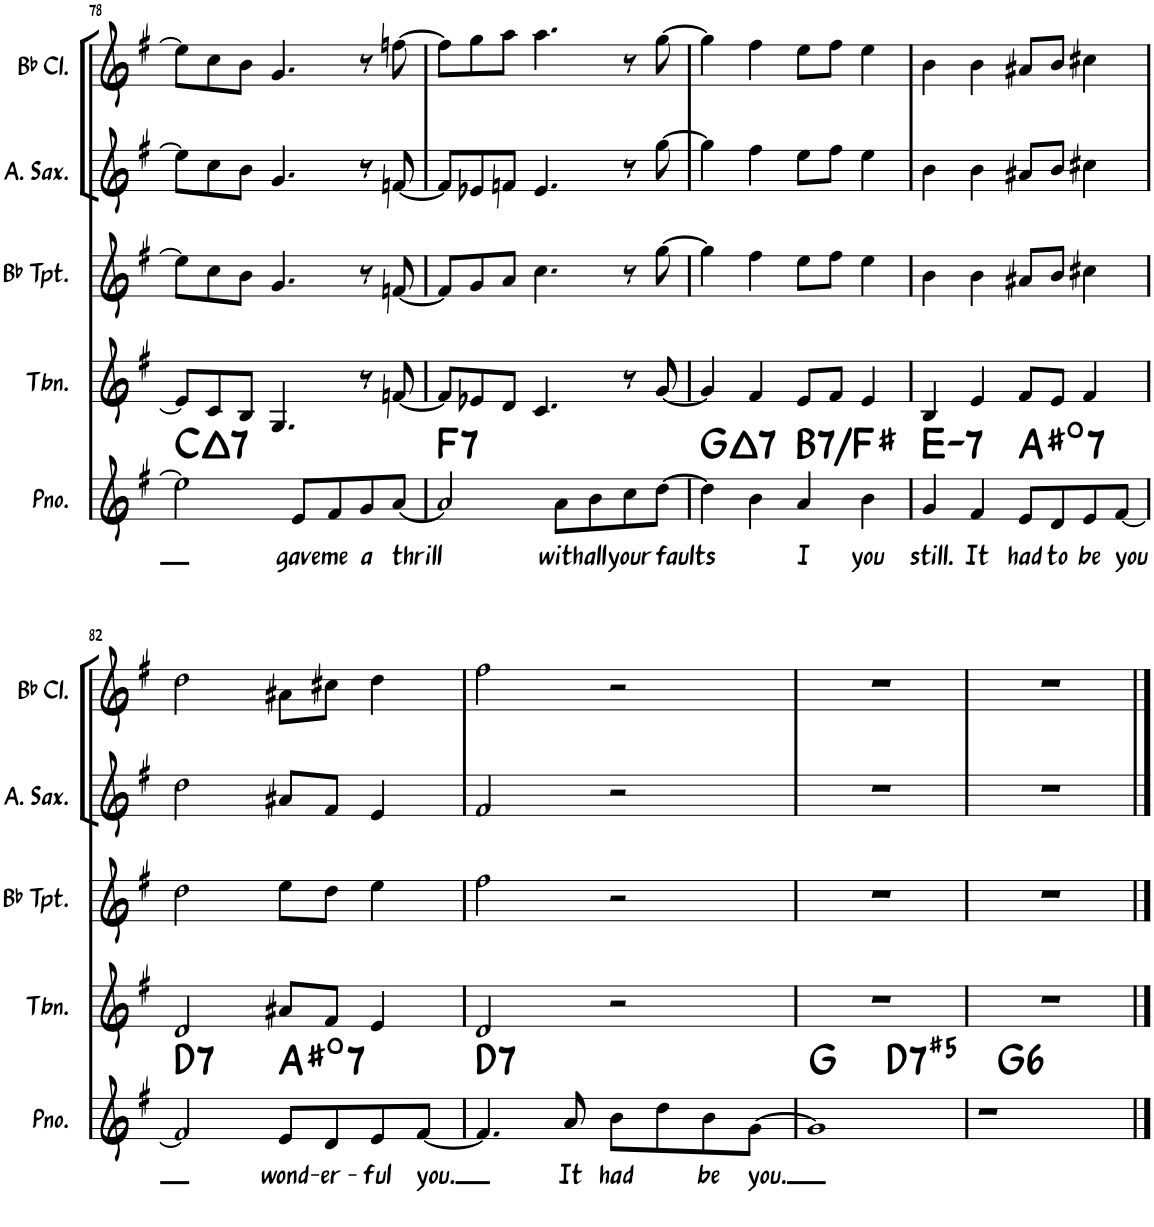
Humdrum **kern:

**kern	**text	**harte	**kern	**kern	**kern	**kern
*part5	*part5	*part5	*part4	*part3	*part2	*part1
*staff5	*staff5	*	*staff4	*staff3	*staff2	*staff1
*I"Piano	*	*	*I"Trombone	*I"Bb Trumpet	*I"Alto Saxophone	*I"Bb Clarinet
*I'Pno.	*	*	*I'Tbn.	*I'Bb Tpt.	*I'A. Sax.	*I'Bb Cl.
!!LO:PB:g=z
*clefG2	*	*	*clefG2	*clefG2	*clefG2	*clefG2
*	*	*	*	*ITrd1c2	*ITrd5c9	*ITrd1c2
*k[f#]	*	*	*k[f#]	*k[f#]	*k[f#]	*k[f#]
*M4/4	*	*	*M4/4	*M4/4	*M4/4	*M4/4
=78	=78	=78	=78	=78	=78	=78
!	!	!LO:H:kt=7	!	!	!	!
2ee\]	.	C:maj7	8e/L]	8ee\L]	8ee\L]	8ee\L]
.	.	.	8c/	8cc\	8cc\	8cc\
.	.	.	8B/J	8b\J	8b\J	8b\J
.	.	.	4.G/	4.g/	4.g/	4.g/
!	!LO:LY:b	!	!	!	!	!
8e/L	gave	.	.	.	.	.
!	!LO:LY:b	!	!	!	!	!
8f#/	me	.	.	.	.	.
!	!LO:LY:b	!	!	!	!	!
8g/	a	.	8r	8r	8r	8r
!	!LO:LY:b	!	!	!	!	!
[8a/J	thrill	.	[8fn/	[8fn/	[8fn/	[8ffn\
=79	=79	=79	=79	=79	=79	=79
!	!	!LO:H:kt=7	!	!	!	!
2a/]	.	F:7	8f/L]	8f/L]	8f/L]	8ff\L]
.	.	.	8e-X/	8g/	8e-X/	8gg\
.	.	.	8d/J	8a/J	8fn/J	8aa\J
.	.	.	4.c/	4.cc\	4.e-/	4.aa\
!	!LO:LY:b	!	!	!	!	!
8a\L	with	.	.	.	.	.
!	!LO:LY:b	!	!	!	!	!
8b\	all	.	.	.	.	.
!	!LO:LY:b	!	!	!	!	!
8cc\	your	.	8r	8r	8r	8r
!	!LO:LY:b	!	!	!	!	!
[8dd\J	faults	.	[8g/	[8gg\	[8gg\	[8gg\
=80	=80	=80	=80	=80	=80	=80
!	!	!LO:H:kt=7	!	!	!	!
4dd\]	.	G:maj7	4g/]	4gg\]	4gg\]	4gg\]
4b\	.	.	4f#/	4ff#\	4ff#\	4ff#\
!	!LO:LY:b	!LO:H:kt=7	!	!	!	!
4a/	I	B:7/5	8e/L	8ee\L	8ee\L	8ee\L
.	.	.	8f#/J	8ff#\J	8ff#\J	8ff#\J
!	!LO:LY:b	!	!	!	!	!
4b\	you	.	4e/	4ee\	4ee\	4ee\
=81	=81	=81	=81	=81	=81	=81
!	!LO:LY:b	!LO:H:kt=7	!	!	!	!
4g/	still.	E:min7	4B/	4b\	4b\	4b\
!	!LO:LY:b	!	!	!	!	!
4f#/	It	.	4e/	4b\	4b\	4b\
!	!LO:LY:b	!LO:H:kt=7	!	!	!	!
8e/L	had	A#:dim7	8f#/L	8a#X/L	8a#X/L	8a#X/L
!	!LO:LY:b	!	!	!	!	!
8d/	to	.	8e/J	8b/J	8b/J	8b/J
!	!LO:LY:b	!	!	!	!	!
8e/	be	.	4f#/	4cc#X\	4cc#X\	4cc#X\
!	!LO:LY:b	!	!	!	!	!
[8f#/J	you	.	.	.	.	.
!!LO:LB:g=z
=82	=82	=82	=82	=82	=82	=82
!	!	!LO:H:kt=7	!	!	!	!
2f#/]	.	D:7	2d/	2dd\	2dd\	2dd\
!	!LO:LY:b	!LO:H:kt=7	!	!	!	!
8e/L	wond-	A#:dim7	8a#X/L	8ee\L	8a#X/L	8a#X\L
!	!LO:LY:b	!	!	!	!	!
8d/	-er-	.	8f#/J	8dd\J	8f#/J	8cc#X\J
!	!LO:LY:b	!	!	!	!	!
8e/	-ful	.	4e/	4ee\	4e/	4dd\
!	!LO:LY:b	!	!	!	!	!
[8f#/J	you.	.	.	.	.	.
=83	=83	=83	=83	=83	=83	=83
!	!	!LO:H:kt=7	!	!	!	!
4.f#/]	.	D:7	2d/	2ff#\	2f#/	2ff#\
!	!LO:LY:b	!	!	!	!	!
8a/	It	.	.	.	.	.
!	!LO:LY:b	!	!	!	!	!
8b\L	had	.	2r	2r	2r	2r
8dd\	.	.	.	.	.	.
!	!LO:LY:b	!	!	!	!	!
8b\	be	.	.	.	.	.
!	!LO:LY:b	!	!	!	!	!
[8g\J	you.	.	.	.	.	.
=84	=84	=84	=84	=84	=84	=84
*^	*	*	*	*	*	*
1g]	2ryy	.	G:maj	1r	1r	1r	1r
!	!	!	!LO:H:kt=7	!	!	!	!
.	2ryy	.	D:(3,#5,b7)	.	.	.	.
=85	=85	=85	=85	=85	=85	=85	=85
!	!	!	!LO:H:kt=6	!	!	!	!
*v	*v	*	*	*	*	*	*
1r	.	G:maj6	1r	1r	1r	1r
==	==	==	==	==	==	==
*-	*-	*-	*-	*-	*-	*-
